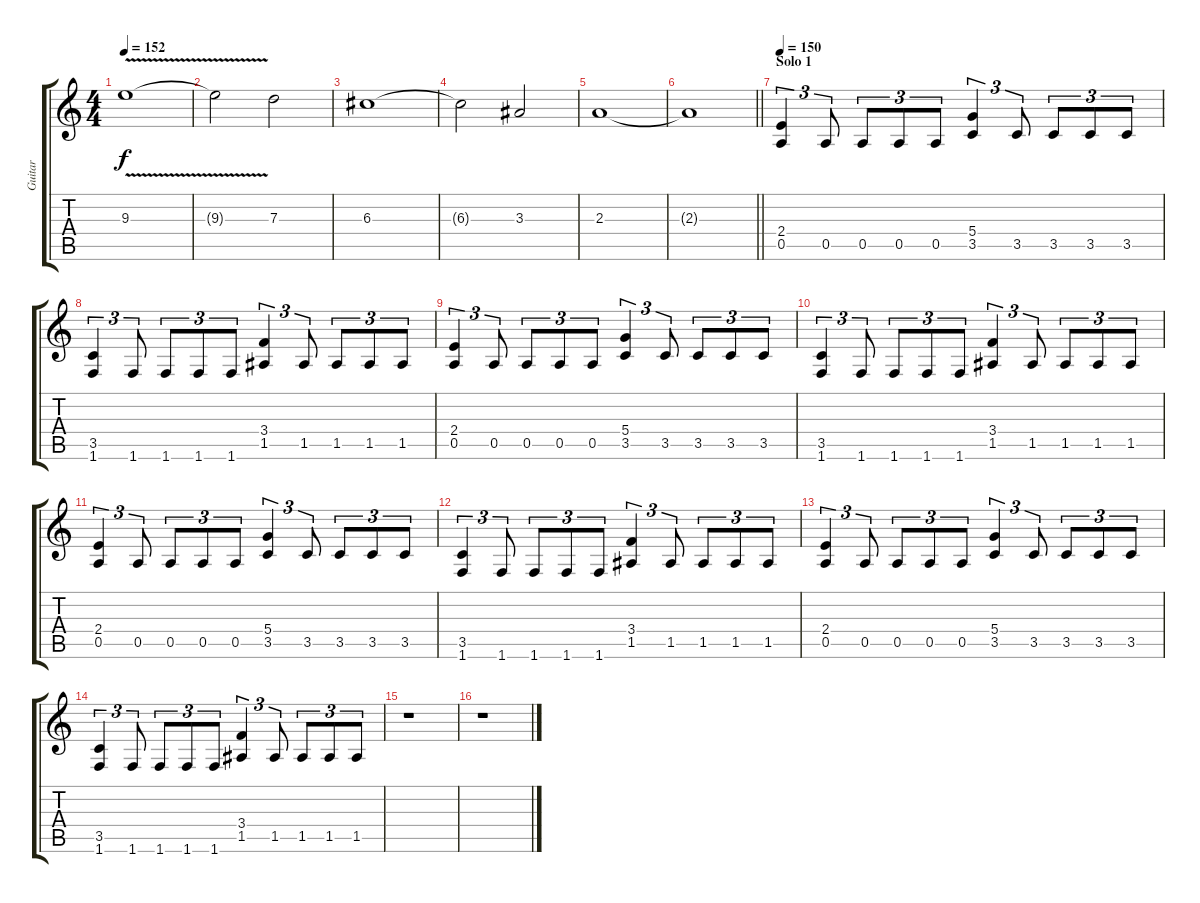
\track ("Guitar" "Guitar") {instrument distortionguitar}
\staff {score tabs}
\tuning (E4 B3 G3 D3 A2 E2) {hide}
\ts (4 4)
\tempo 152
\clef g2
\ks aminor
9.3{v}.1{dy f} |
9.3{t}.2 7.3.2 |
6.3.1 |
6.3{t}.2 3.3.2 |
2.3.1 |
\barLineRight lightlight
2.3{t}.1 |
\section ("" "Solo 1")
\tempo 150
(2.4 0.5).4{tu (3 2) balance 8} 0.5.8{tu (3 2)} 0.5.8{tu (3 2)} 0.5.8{tu (3 2)} 0.5.8{tu (3 2)} (5.4 3.5).4{tu (3 2)} 3.5.8{tu (3 2)} 3.5.8{tu (3 2)} 3.5.8{tu (3 2)} 3.5.8{tu (3 2)} |
(3.5 1.6).4{tu (3 2)} 1.6.8{tu (3 2)} 1.6.8{tu (3 2)} 1.6.8{tu (3 2)} 1.6.8{tu (3 2)} (3.4 1.5).4{tu (3 2)} 1.5.8{tu (3 2)} 1.5.8{tu (3 2)} 1.5.8{tu (3 2)} 1.5.8{tu (3 2)} |
(2.4 0.5).4{tu (3 2)} 0.5.8{tu (3 2)} 0.5.8{tu (3 2)} 0.5.8{tu (3 2)} 0.5.8{tu (3 2)} (5.4 3.5).4{tu (3 2)} 3.5.8{tu (3 2)} 3.5.8{tu (3 2)} 3.5.8{tu (3 2)} 3.5.8{tu (3 2)} |
(3.5 1.6).4{tu (3 2)} 1.6.8{tu (3 2)} 1.6.8{tu (3 2)} 1.6.8{tu (3 2)} 1.6.8{tu (3 2)} (3.4 1.5).4{tu (3 2)} 1.5.8{tu (3 2)} 1.5.8{tu (3 2)} 1.5.8{tu (3 2)} 1.5.8{tu (3 2)} |
(2.4 0.5).4{tu (3 2)} 0.5.8{tu (3 2)} 0.5.8{tu (3 2)} 0.5.8{tu (3 2)} 0.5.8{tu (3 2)} (5.4 3.5).4{tu (3 2)} 3.5.8{tu (3 2)} 3.5.8{tu (3 2)} 3.5.8{tu (3 2)} 3.5.8{tu (3 2)} |
(3.5 1.6).4{tu (3 2)} 1.6.8{tu (3 2)} 1.6.8{tu (3 2)} 1.6.8{tu (3 2)} 1.6.8{tu (3 2)} (3.4 1.5).4{tu (3 2)} 1.5.8{tu (3 2)} 1.5.8{tu (3 2)} 1.5.8{tu (3 2)} 1.5.8{tu (3 2)} |
(2.4 0.5).4{tu (3 2)} 0.5.8{tu (3 2)} 0.5.8{tu (3 2)} 0.5.8{tu (3 2)} 0.5.8{tu (3 2)} (5.4 3.5).4{tu (3 2)} 3.5.8{tu (3 2)} 3.5.8{tu (3 2)} 3.5.8{tu (3 2)} 3.5.8{tu (3 2)} |
(3.5 1.6).4{tu (3 2)} 1.6.8{tu (3 2)} 1.6.8{tu (3 2)} 1.6.8{tu (3 2)} 1.6.8{tu (3 2)} (3.4 1.5).4{tu (3 2)} 1.5.8{tu (3 2)} 1.5.8{tu (3 2)} 1.5.8{tu (3 2)} 1.5.8{tu (3 2)} |
r.1 |
r.1
